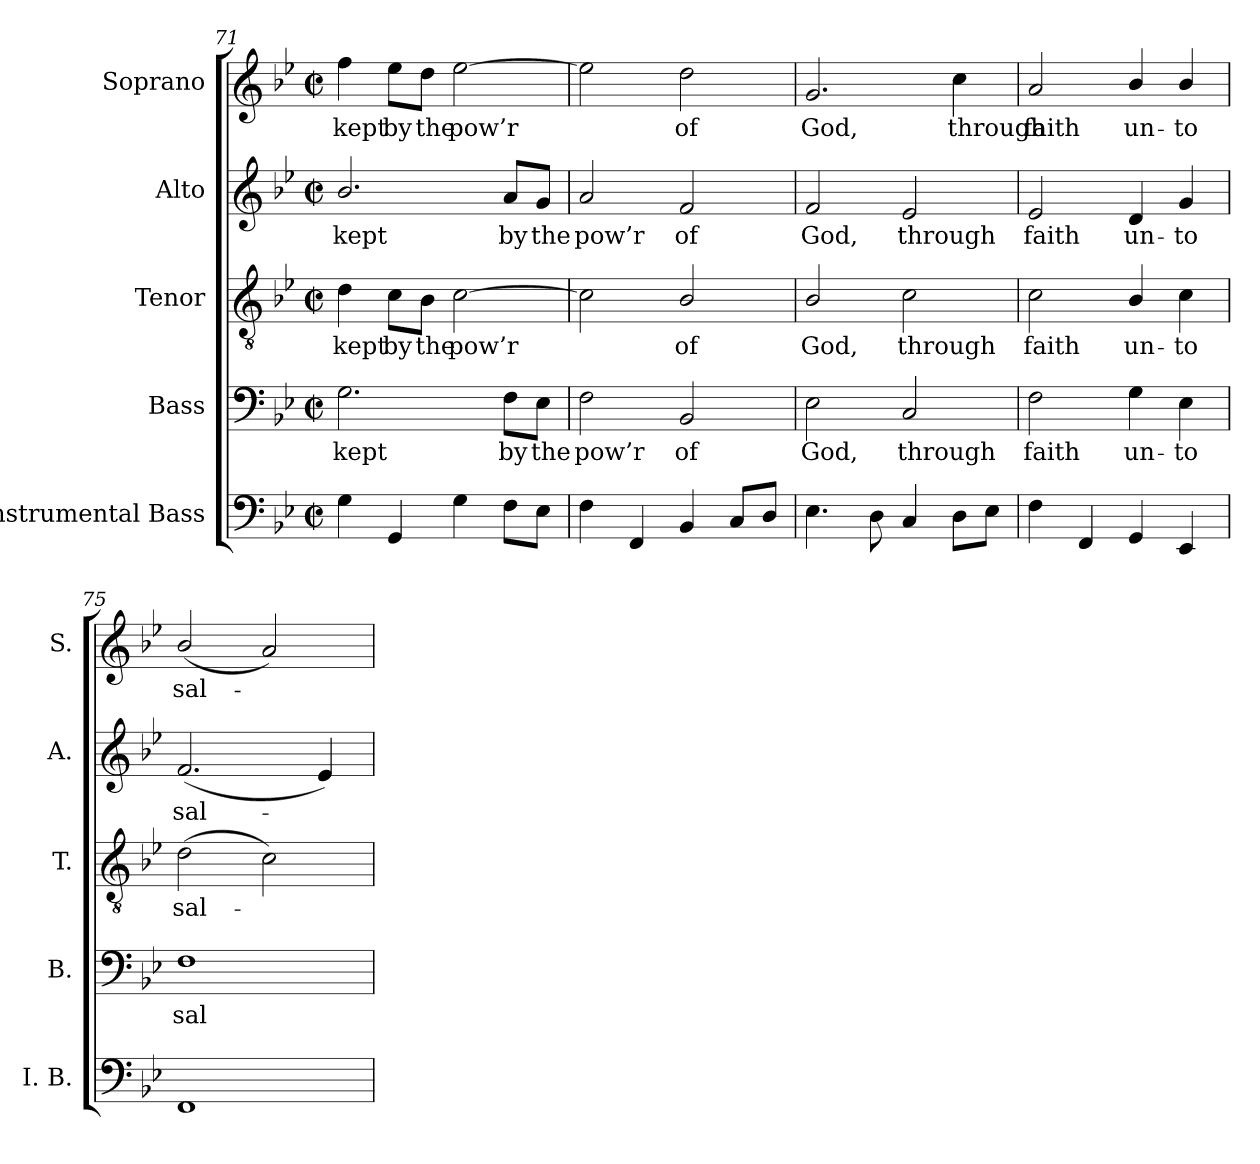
**kern	**kern	**text	**kern	**text	**kern	**text	**kern	**text
*part5	*part4	*part4	*part3	*part3	*part2	*part2	*part1	*part1
*staff5	*staff4	*staff4	*staff3	*staff3	*staff2	*staff2	*staff1	*staff1
*I"Instrumental Bass	*I"Bass	*	*I"Tenor	*	*I"Alto	*	*I"Soprano	*
*I'I. B.	*I'B.	*	*I'T.	*	*I'A.	*	*I'S.	*
!!LO:LB:g=z
*clefF4	*clefF4	*	*clefGv2	*	*clefG2	*	*clefG2	*
*	*	*	*ITrd7c12	*	*	*	*	*
*k[b-e-]	*k[b-e-]	*	*k[b-e-]	*	*k[b-e-]	*	*k[b-e-]	*
*B-:	*B-:	*	*B-:	*	*B-:	*	*B-:	*
*M2/2	*M2/2	*	*M2/2	*	*M2/2	*	*M2/2	*
*met(c|)	*met(c|)	*	*met(c|)	*	*met(c|)	*	*met(c|)	*
=71	=71	=71	=71	=71	=71	=71	=71	=71
!	!	!LO:LY:b:color=#000000	!	!	!	!	!	!
!	!	!	!	!LO:LY:b:color=#000000	!	!	!	!
!	!	!	!	!	!	!LO:LY:b:color=#000000	!	!
!	!	!	!	!	!	!	!	!LO:LY:b:color=#000000
4Gi\	2.Gi\	kept	4Di\	kept	2.b-i/	kept	4ffi\	kept
!	!	!	!	!LO:LY:b:color=#000000	!	!	!	!
!	!	!	!	!	!	!	!	!LO:LY:b:color=#000000
4GGi/	.	.	8Ci\L	by	.	.	8ee-i\L	by
!	!	!	!	!LO:LY:b:color=#000000	!	!	!	!
!	!	!	!	!	!	!	!	!LO:LY:b:color=#000000
.	.	.	8BB-i\J	the	.	.	8ddi\J	the
!	!	!	!	!LO:LY:b:color=#000000	!	!	!	!
!	!	!	!	!	!	!	!	!LO:LY:b:color=#000000
4Gi\	.	.	[2Ci\	pow’r	.	.	[2ee-i\	pow’r
!	!	!LO:LY:b:color=#000000	!	!	!	!	!	!
!	!	!	!	!	!	!LO:LY:b:color=#000000	!	!
8Fi\L	8Fi\L	by	.	.	8ai/L	by	.	.
!	!	!LO:LY:b:color=#000000	!	!	!	!	!	!
!	!	!	!	!	!	!LO:LY:b:color=#000000	!	!
8E-i\J	8E-i\J	the	.	.	8gi/J	the	.	.
=72	=72	=72	=72	=72	=72	=72	=72	=72
!	!	!LO:LY:b:color=#000000	!	!	!	!	!	!
!	!	!	!	!	!	!LO:LY:b:color=#000000	!	!
4Fi\	2Fi\	pow’r	2Ci\]	.	2ai/	pow’r	2ee-i\]	.
4FFi/	.	.	.	.	.	.	.	.
!	!	!LO:LY:b:color=#000000	!	!	!	!	!	!
!	!	!	!	!LO:LY:b:color=#000000	!	!	!	!
!	!	!	!	!	!	!LO:LY:b:color=#000000	!	!
!	!	!	!	!	!	!	!	!LO:LY:b:color=#000000
4BB-i/	2BB-i/	of	2BB-i/	of	2fi/	of	2ddi\	of
8Ci/L	.	.	.	.	.	.	.	.
8Di/J	.	.	.	.	.	.	.	.
=73	=73	=73	=73	=73	=73	=73	=73	=73
!	!	!LO:LY:b:color=#000000	!	!	!	!	!	!
!	!	!	!	!LO:LY:b:color=#000000	!	!	!	!
!	!	!	!	!	!	!LO:LY:b:color=#000000	!	!
!	!	!	!	!	!	!	!	!LO:LY:b:color=#000000
4.E-i\	2E-i\	God,	2BB-i/	God,	2fi/	God,	2.gi/	God,
8Di\	.	.	.	.	.	.	.	.
!	!	!LO:LY:b:color=#000000	!	!	!	!	!	!
!	!	!	!	!LO:LY:b:color=#000000	!	!	!	!
!	!	!	!	!	!	!LO:LY:b:color=#000000	!	!
4Ci/	2Ci/	through	2Ci\	through	2e-i/	through	.	.
!	!	!	!	!	!	!	!	!LO:LY:b:color=#000000
8Di\L	.	.	.	.	.	.	4cci\	through
8E-i\J	.	.	.	.	.	.	.	.
=74	=74	=74	=74	=74	=74	=74	=74	=74
!	!	!LO:LY:b:color=#000000	!	!	!	!	!	!
!	!	!	!	!LO:LY:b:color=#000000	!	!	!	!
!	!	!	!	!	!	!LO:LY:b:color=#000000	!	!
!	!	!	!	!	!	!	!	!LO:LY:b:color=#000000
4Fi\	2Fi\	faith	2Ci\	faith	2e-i/	faith	2ai/	faith
4FFi/	.	.	.	.	.	.	.	.
!	!	!LO:LY:b:color=#000000	!	!	!	!	!	!
!	!	!	!	!LO:LY:b:color=#000000	!	!	!	!
!	!	!	!	!	!	!LO:LY:b:color=#000000	!	!
!	!	!	!	!	!	!	!	!LO:LY:b:color=#000000
4GGi/	4Gi\	un-	4BB-i/	un-	4di/	un-	4b-i/	un-
!	!	!LO:LY:b:color=#000000	!	!	!	!	!	!
!	!	!	!	!LO:LY:b:color=#000000	!	!	!	!
!	!	!	!	!	!	!LO:LY:b:color=#000000	!	!
!	!	!	!	!	!	!	!	!LO:LY:b:color=#000000
4EE-i/	4E-i\	-to	4Ci\	-to	4gi/	-to	4b-i/	-to
=75	=75	=75	=75	=75	=75	=75	=75	=75
!	!	!LO:LY:b:color=#000000	!	!	!	!	!	!
!	!	!	!	!LO:LY:b:color=#000000	!	!	!	!
!	!	!	!	!	!	!LO:LY:b:color=#000000	!	!
!	!	!	!	!	!	!	!	!LO:LY:b:color=#000000
1FFi	1Fi	sal-	(2Di\	sal-	(2.fi/	sal-	(2b-i/	sal-
.	.	.	2Ci\)	.	.	.	2ai/)	.
.	.	.	.	.	4e-i/)	.	.	.
=	=	=	=	=	=	=	=	=
*-	*-	*-	*-	*-	*-	*-	*-	*-
